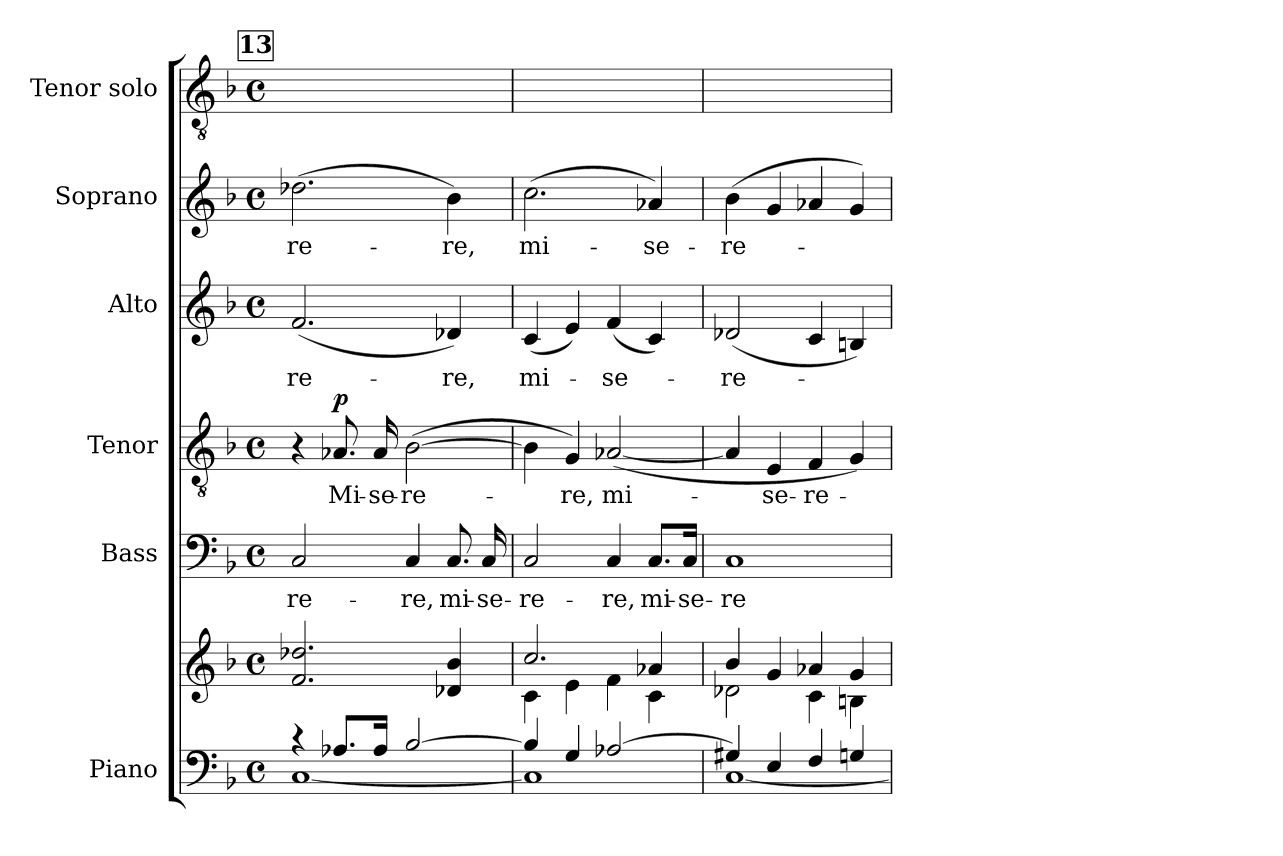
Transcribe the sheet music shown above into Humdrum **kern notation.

**kern	**kern	**kern	**text	**kern	**text	**dynam	**kern	**text	**kern	**text	**kern
*part6	*part6	*part5	*part5	*part4	*part4	*part4	*part3	*part3	*part2	*part2	*part1
*staff7	*staff6	*staff5	*staff5	*staff4	*staff4	*staff4	*staff3	*staff3	*staff2	*staff2	*staff1
*I"Piano	*	*I"Bass	*	*I"Tenor	*	*	*I"Alto	*	*I"Soprano	*	*I"Tenor solo
*I'Pno.	*	*I'B.	*	*I'T.	*	*	*I'A.	*	*I'S.	*	*I'T.s
*clefF4	*clefG2	*clefF4	*	*clefGv2	*	*	*clefG2	*	*clefG2	*	*clefGv2
*k[b-]	*k[b-]	*k[b-]	*	*k[b-]	*	*	*k[b-]	*	*k[b-]	*	*k[b-]
*M4/4	*M4/4	*M4/4	*	*M4/4	*	*	*M4/4	*	*M4/4	*	*M4/4
*met(c)	*met(c)	*met(c)	*	*met(c)	*	*	*met(c)	*	*met(c)	*	*met(c)
!!LO:REH:place=s1:a:B:fs=14:t=13
=214	=214	=214	=214	=214	=214	=214	=214	=214	=214	=214	=214
*^	*	*	*	*	*	*	*	*	*	*	*
!	!	!	!	!LO:LY:b	!	!	!	!	!LO:LY:b	!	!LO:LY:b	!
4r	[1C	2.f/ 2.dd-X/	2C/	-re-	4r	.	.	(<2.f/	-re-	(>2.dd-X\	-re-	1ryy
!	!	!	!	!	!	!LO:LY:b	!LO:DY:a	!	!	!	!	!
8.A-X/L	.	.	.	.	8.A-X/	Mi-	p	.	.	.	.	.
!	!	!	!	!	!	!LO:LY:b	!	!	!	!	!	!
16A-/Jk	.	.	.	.	16A-/	-se-	.	.	.	.	.	.
!	!	!	!	!LO:LY:b	!	!LO:LY:b	!	!	!	!	!	!
[2B-/	.	.	4C/	-re,	(>[2B-\	-re-	.	.	.	.	.	.
!	!	!	!	!LO:LY:b	!	!	!	!	!LO:LY:b	!	!LO:LY:b	!
.	.	4d-X/ 4b-/	8.C/	mi-	.	.	.	4d-X/)	-re,	4b-\)	-re,	.
!	!	!	!	!LO:LY:b	!	!	!	!	!	!	!	!
.	.	.	16C/	-se-	.	.	.	.	.	.	.	.
=215	=215	=215	=215	=215	=215	=215	=215	=215	=215	=215	=215	=215
*	*	*^	*	*	*	*	*	*	*	*	*	*
!	!	!	!	!	!LO:LY:b	!	!	!	!	!LO:LY:b	!	!LO:LY:b	!
4B-/]	1C]	2.cc/	4c\	2C/	-re-	4B-\]	.	.	(<4c/	mi-	(>2.cc\	mi-	1ryy
!	!	!	!	!	!	!	!LO:LY:b	!	!	!	!	!	!
4G/	.	.	4e\	.	.	4G/)	-re,	.	4e/)	.	.	.	.
!	!	!	!	!	!LO:LY:b	!	!LO:LY:b	!	!	!LO:LY:b	!	!	!
[2A-X/	.	.	4f\	4C/	-re,	(>[2A-X/	mi-	.	(<4f/	-se-	.	.	.
!	!	!	!	!	!LO:LY:b	!	!	!	!	!	!	!LO:LY:b	!
.	.	4a-X/	4c\	8.C/L	mi-	.	.	.	4c/)	.	4a-X/)	-se-	.
!	!	!	!	!	!LO:LY:b	!	!	!	!	!	!	!	!
.	.	.	.	16C/Jk	-se-	.	.	.	.	.	.	.	.
=216	=216	=216	=216	=216	=216	=216	=216	=216	=216	=216	=216	=216	=216
!	!	!	!	!	!LO:LY:b	!	!	!	!	!LO:LY:b	!	!LO:LY:b	!
4G#X/]	[1C	4b-/	2d-X\	1C	-re-	4A-/]	.	.	(<2d-X/	-re-	(>4b-\	-re-	1ryy
!	!	!	!	!	!	!	!LO:LY:b	!	!	!	!	!	!
4E/	.	4g/	.	.	.	4E/	-se-	.	.	.	4g/	.	.
!	!	!	!	!	!	!	!LO:LY:b	!	!	!	!	!	!
4F/	.	4a-X/	4c\	.	.	4F/	-re-	.	4c/	.	4a-X/	.	.
4Gn/	.	4g/	4Bn\	.	.	4G/)	.	.	4Bn/)	.	4g/)	.	.
*v	*v	*	*	*	*	*	*	*	*	*	*	*	*
*	*v	*v	*	*	*	*	*	*	*	*	*	*
=	=	=	=	=	=	=	=	=	=	=	=
*-	*-	*-	*-	*-	*-	*-	*-	*-	*-	*-	*-
